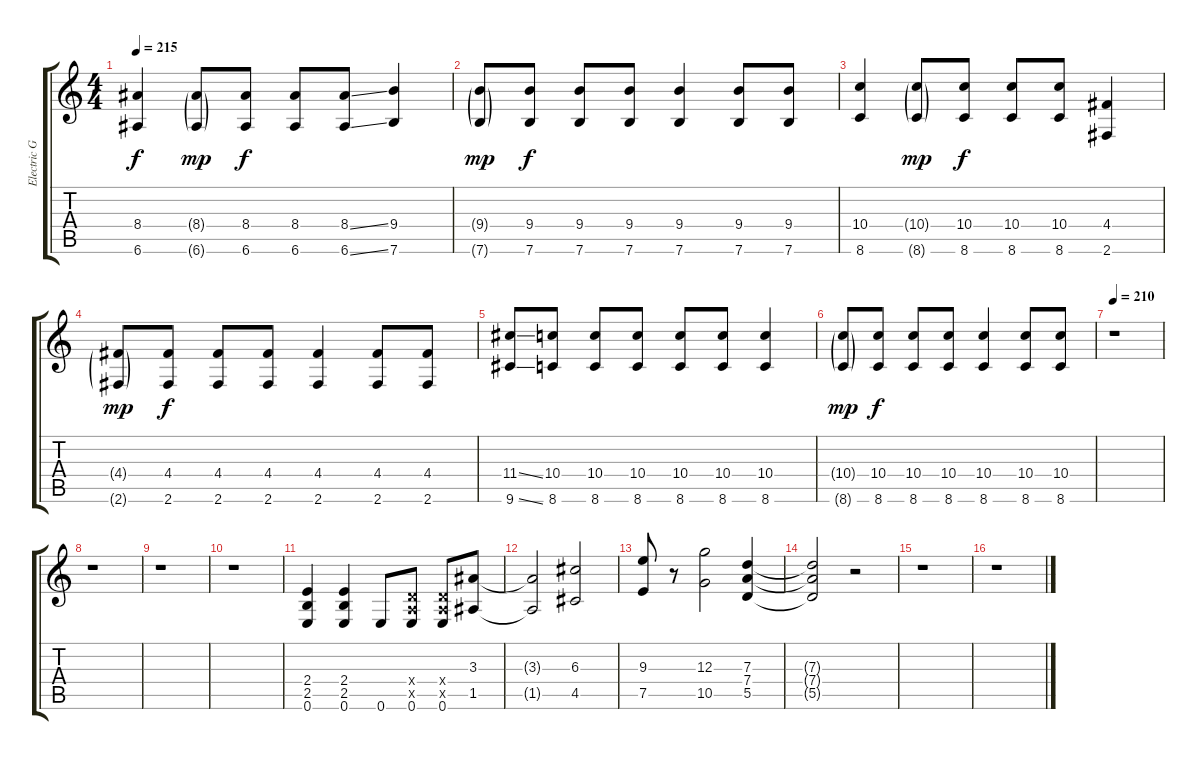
\track ("Electric Guitar 2 " "Electric G") {instrument distortionguitar}
\staff {score tabs}
\tuning (E4 B3 G3 D3 A2 E2) {hide}
\ts (4 4)
\tempo 215
\clef g2
\ks c
(8.4 6.6).4{dy f} (8.4{g} 6.6{g}).8{dy mp} (8.4 6.6).8{dy f} (8.4 6.6).8 (8.4{ss} 6.6{ss}).8 (9.4 7.6).4 |
(9.4{g} 7.6{g}).8{dy mp} (9.4 7.6).8{dy f} (9.4 7.6).8 (9.4 7.6).8 (9.4 7.6).4 (9.4 7.6).8 (9.4 7.6).8 |
(10.4 8.6).4 (10.4{g} 8.6{g}).8{dy mp} (10.4 8.6).8{dy f} (10.4 8.6).8 (10.4 8.6).8 (4.4 2.6).4 |
(4.4{g} 2.6{g}).8{dy mp} (4.4 2.6).8{dy f} (4.4 2.6).8 (4.4 2.6).8 (4.4 2.6).4 (4.4 2.6).8 (4.4 2.6).8 |
(11.4{ss} 9.6{ss}).8 (10.4 8.6).8 (10.4 8.6).8 (10.4 8.6).8 (10.4 8.6).8 (10.4 8.6).8 (10.4 8.6).4 |
(10.4{g} 8.6{g}).8{dy mp} (10.4 8.6).8{dy f} (10.4 8.6).8 (10.4 8.6).8 (10.4 8.6).4 (10.4 8.6).8 (10.4 8.6).8 |
\tempo 210
r.1 |
r.1 |
r.1 |
r.1 |
(2.4 2.5 0.6).4 (2.4 2.5 0.6).4 0.6.8 (0.4{x} 0.5{x} 0.6).8 (0.4{x} 0.5{x} 0.6).8 (3.3 1.5).8 |
(3.3{t} 1.5{t}).2 (6.3 4.5).2 |
(9.3 7.5).8 r.8 (12.3 10.5).2 (7.3 7.4 5.5).4 |
(7.3{t} 7.4{t} 5.5{t}).2 r.2 |
r.1 |
r.1
